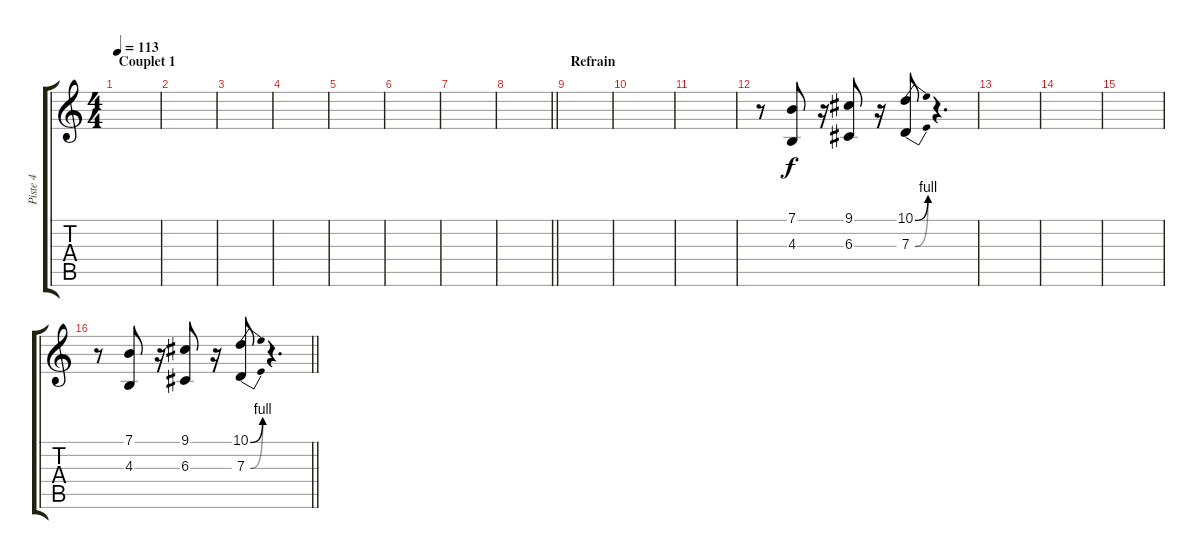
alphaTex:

\track ("Piste 4" "Piste 4") {instrument brasssection}
\staff {score tabs}
\tuning (E4 B3 G3 D3 A2 E2) {hide}
\ts (4 4)
\section ("" "Couplet 1")
\tempo 113
\clef g2
\ks c
|
|
|
|
|
|
|
\barLineRight lightlight
|
\section ("" "Refrain")
|
|
|
r.8 (7.1 4.3).8 r.16 (9.1 6.3).8 r.16 (10.1{be (bend 0 0 60 4)} 7.3{be (bend 0 0 60 4)}).8 r.4{d} |
|
|
|
\barLineRight lightlight
r.8 (7.1 4.3).8 r.16 (9.1 6.3).8 r.16 (10.1{be (bend 0 0 60 4)} 7.3{be (bend 0 0 60 4)}).8 r.4{d}
